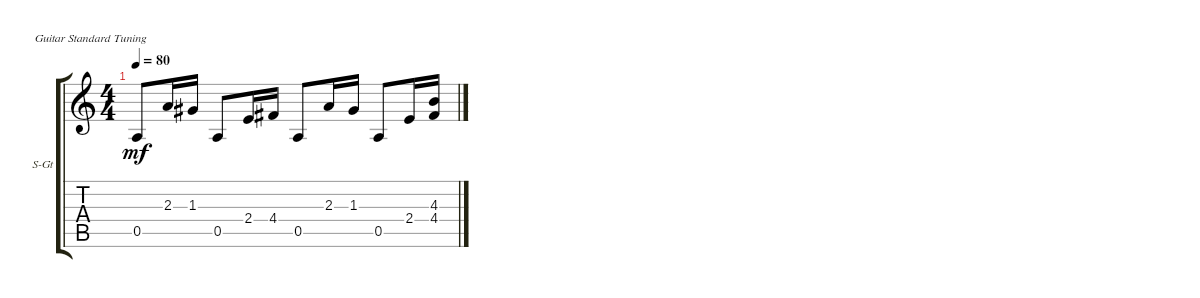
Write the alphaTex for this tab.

\defaultSystemsLayout 4
\bracketExtendMode groupsimilarinstruments
\firstSystemTrackNameOrientation horizontal
\otherSystemsTrackNameOrientation horizontal
\track ("Steel Guitar" "S-Gt") {instrument acousticguitarsteel}
\staff {score tabs}
\tuning (E4 B3 G3 D3 A2 E2)
\ts (4 4)
\tempo 80
\clef g2
\ks c
0.5.8{dy mf instrument acousticguitarsteel} 2.3.16 1.3.16 0.5.8 2.4.16 4.4.16 0.5.8 2.3.16 1.3.16 0.5.8 2.4.16 (4.4 4.3).16
